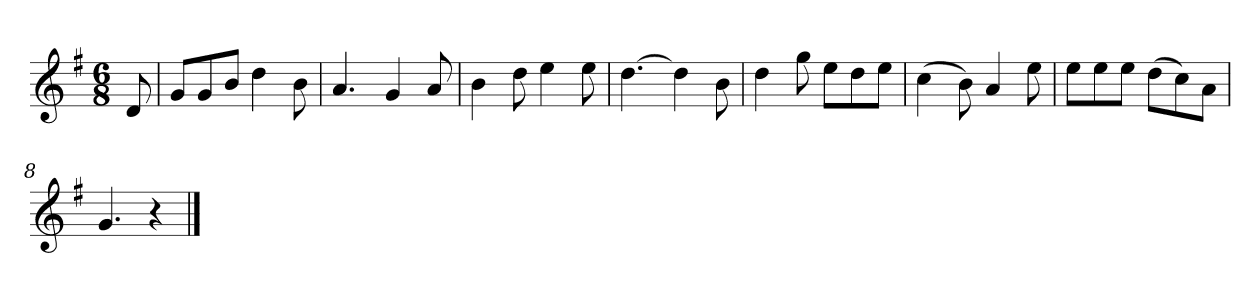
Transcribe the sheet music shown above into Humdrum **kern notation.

**kern
*part1
*staff1
*k[f#]
*M6/8
*MM90
=
8d
=1
8gL
8g
8bJ
4dd
8b
=2
4.a
4g
8a
=3
4b
8dd
4ee
8ee
=4
[4.dd
4dd]
8b
=5
4dd
8gg
8eeL
8dd
8eeJ
=6
(4cc
8b)
4a
8ee
=7
8eeL
8ee
8eeJ
(8ddL
8cc)
8aJ
=8
4.g
4r
==
*-
